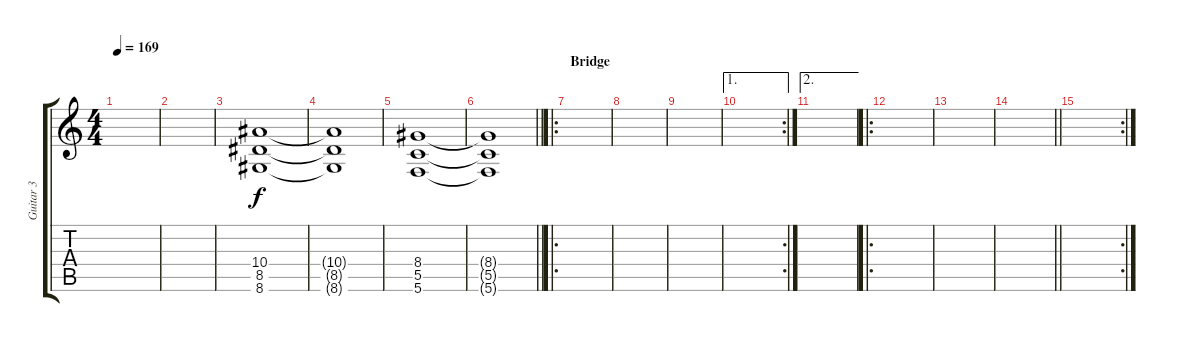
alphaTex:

\track ("Guitar 3" "Guitar 3") {instrument distortionguitar}
\staff {score tabs}
\tuning (D4 A3 F3 C3 G2 C2) {hide}
\ts (4 4)
\tempo 169
\clef g2
\ks c
|
|
(10.4 8.5 8.6).1 |
(10.4{t} 8.5{t} 8.6{t}).1 |
(8.4 5.5 5.6).1 |
\barLineRight lightlight
(8.4{t} 5.5{t} 5.6{t}).1 |
\ro
\section ("" "Bridge")
|
|
|
\ae 1
\rc 2
|
\ae 2
|
\ro
|
|
\barLineRight lightlight
|
\rc 2
